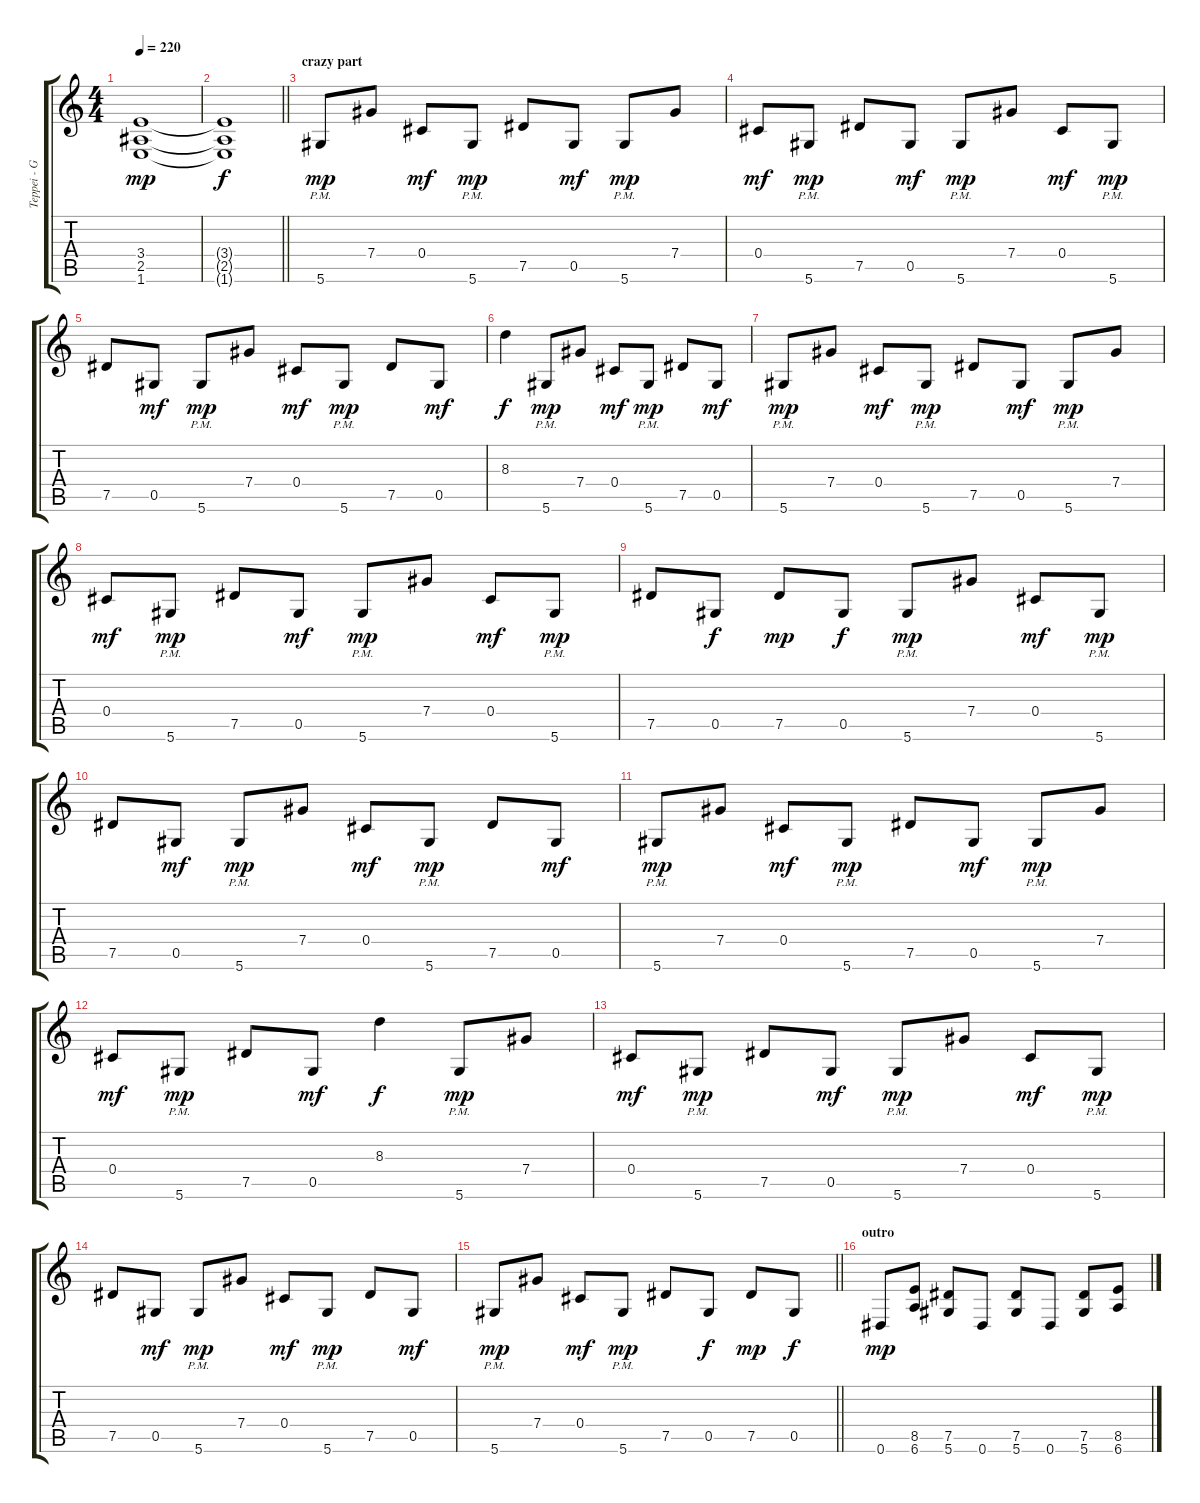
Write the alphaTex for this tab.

\track ("Teppei - Guitar" "Teppei - G") {instrument distortionguitar}
\staff {score tabs}
\tuning (Eb4 Bb3 Gb3 Db3 Ab2 Eb2) {hide}
\ts (4 4)
\tempo 220
\clef g2
\ks c
(3.4 2.5 1.6).1{dy mp} |
\barLineRight lightlight
(3.4{t} 2.5{t} 1.6{t}).1{dy f} |
\section ("" "crazy part")
5.6{pm}.8{dy mp} 7.4.8 0.4.8{dy mf} 5.6{pm}.8{dy mp} 7.5.8 0.5.8{dy mf} 5.6{pm}.8{dy mp} 7.4.8 |
0.4.8{dy mf} 5.6{pm}.8{dy mp} 7.5.8 0.5.8{dy mf} 5.6{pm}.8{dy mp} 7.4.8 0.4.8{dy mf} 5.6{pm}.8{dy mp} |
7.5.8 0.5.8{dy mf} 5.6{pm}.8{dy mp} 7.4.8 0.4.8{dy mf} 5.6{pm}.8{dy mp} 7.5.8 0.5.8{dy mf} |
8.3.4{dy f} 5.6{pm}.8{dy mp} 7.4.8 0.4.8{dy mf} 5.6{pm}.8{dy mp} 7.5.8 0.5.8{dy mf} |
5.6{pm}.8{dy mp} 7.4.8 0.4.8{dy mf} 5.6{pm}.8{dy mp} 7.5.8 0.5.8{dy mf} 5.6{pm}.8{dy mp} 7.4.8 |
0.4.8{dy mf} 5.6{pm}.8{dy mp} 7.5.8 0.5.8{dy mf} 5.6{pm}.8{dy mp} 7.4.8 0.4.8{dy mf} 5.6{pm}.8{dy mp} |
7.5.8 0.5.8{dy f} 7.5.8{dy mp} 0.5.8{dy f} 5.6{pm}.8{dy mp} 7.4.8 0.4.8{dy mf} 5.6{pm}.8{dy mp} |
7.5.8 0.5.8{dy mf} 5.6{pm}.8{dy mp} 7.4.8 0.4.8{dy mf} 5.6{pm}.8{dy mp} 7.5.8 0.5.8{dy mf} |
5.6{pm}.8{dy mp} 7.4.8 0.4.8{dy mf} 5.6{pm}.8{dy mp} 7.5.8 0.5.8{dy mf} 5.6{pm}.8{dy mp} 7.4.8 |
0.4.8{dy mf} 5.6{pm}.8{dy mp} 7.5.8 0.5.8{dy mf} 8.3.4{dy f} 5.6{pm}.8{dy mp} 7.4.8 |
0.4.8{dy mf} 5.6{pm}.8{dy mp} 7.5.8 0.5.8{dy mf} 5.6{pm}.8{dy mp} 7.4.8 0.4.8{dy mf} 5.6{pm}.8{dy mp} |
7.5.8 0.5.8{dy mf} 5.6{pm}.8{dy mp} 7.4.8 0.4.8{dy mf} 5.6{pm}.8{dy mp} 7.5.8 0.5.8{dy mf} |
\barLineRight lightlight
5.6{pm}.8{dy mp} 7.4.8 0.4.8{dy mf} 5.6{pm}.8{dy mp} 7.5.8 0.5.8{dy f} 7.5.8{dy mp} 0.5.8{dy f} |
\section ("" "outro")
0.6.8{dy mp} (8.5 6.6).8 (7.5 5.6).8 0.6.8 (7.5 5.6).8 0.6.8 (7.5 5.6).8 (8.5 6.6).8
